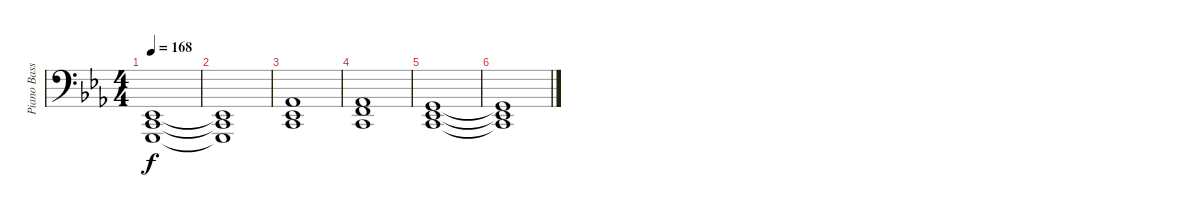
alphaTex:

\track ("Piano Bass" "Piano Bass") {instrument acousticgrandpiano}
\staff {score}
\tuning (G2 D2 A1 E1 B0) {hide}
\ts (4 4)
\tempo 168
\clef f4
\ks cminor
(1.2 3.3 3.4).1{dy f} |
(1.2{t} 3.3{t} 3.4{t}).1 |
(1.1 1.2 3.3).1 |
(11.3 13.4 13.5).1 |
(0.1 1.2 3.3).1 |
(0.1{t} 1.2{t} 3.3{t}).1
